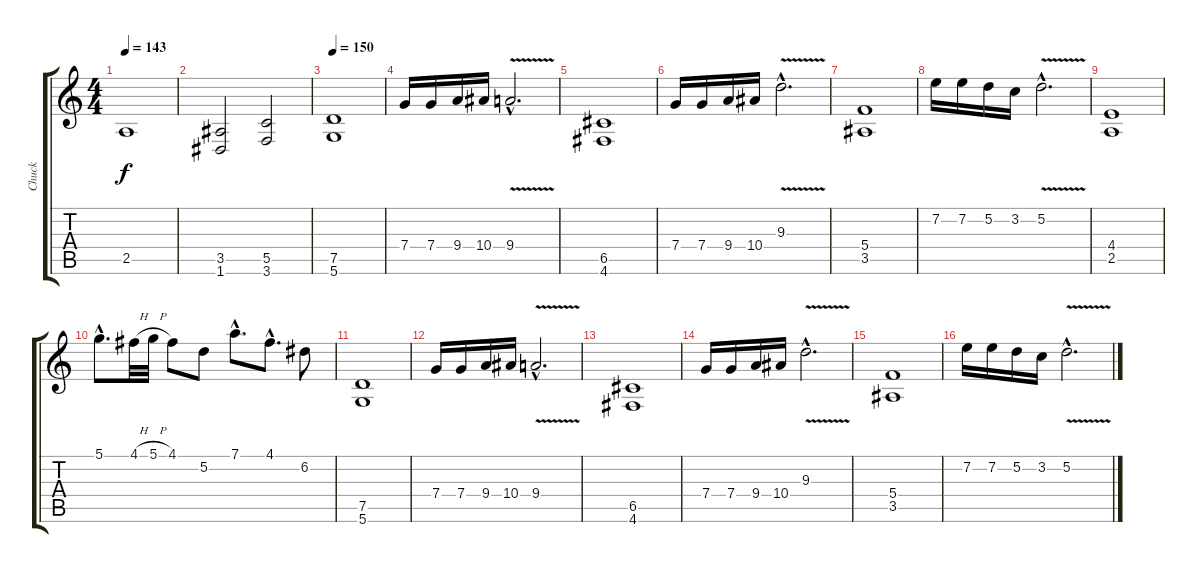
\track ("Chuck" "Chuck") {instrument distortionguitar}
\staff {score tabs}
\tuning (D4 A3 F3 C3 G2 D2) {hide}
\ts (4 4)
\tempo 143
\clef g2
\ks c
2.5.1{dy f} |
(3.5 1.6).2 (5.5 3.6).2 |
\tempo 150
(7.5 5.6).1 |
7.4.16 7.4.16 9.4.16 10.4.16 9.4{v hac}.2{d} |
(6.5 4.6).1 |
7.4.16 7.4.16 9.4.16 10.4.16 9.3{v hac}.2{d} |
(5.4 3.5).1 |
7.2.16 7.2.16 5.2.16 3.2.16 5.2{v hac}.2{d} |
(4.4 2.5).1 |
5.1{hac}.8{d} 4.1{h}.32 5.1{h}.32 4.1.8 5.2.8 7.1{hac}.8{d} 4.1{hac}.8{d} 6.2.8 |
(7.5 5.6).1 |
7.4.16 7.4.16 9.4.16 10.4.16 9.4{v hac}.2{d} |
(6.5 4.6).1 |
7.4.16 7.4.16 9.4.16 10.4.16 9.3{v hac}.2{d} |
(5.4 3.5).1 |
7.2.16 7.2.16 5.2.16 3.2.16 5.2{v hac}.2{d}
